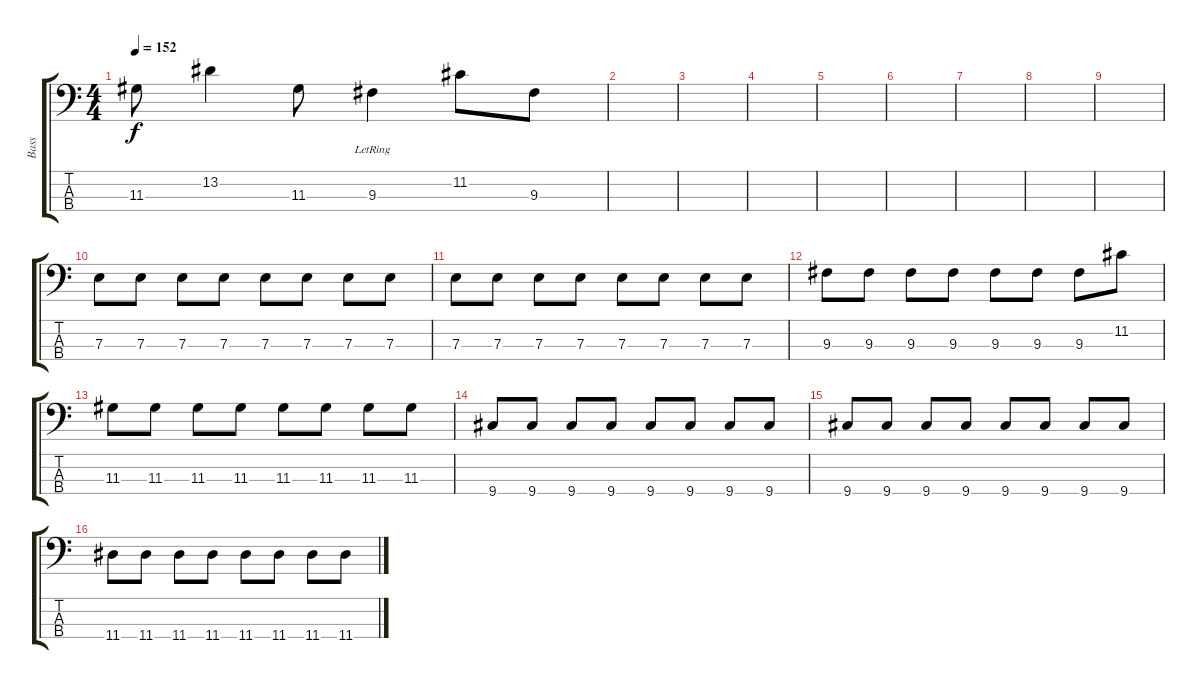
\track ("Bass" "Bass") {instrument electricbasspick}
\staff {score tabs}
\tuning (G2 D2 A1 E1) {hide}
\ts (4 4)
\tempo 152
\clef f4
\ks c
11.3{t}.8{dy f} 13.2.4 11.3.8 9.3{lr}.4 11.2.8 9.3.8 |
|
|
|
|
|
|
|
|
7.3.8 7.3.8 7.3.8 7.3.8 7.3.8 7.3.8 7.3.8 7.3.8 |
7.3.8 7.3.8 7.3.8 7.3.8 7.3.8 7.3.8 7.3.8 7.3.8 |
9.3.8 9.3.8 9.3.8 9.3.8 9.3.8 9.3.8 9.3.8 11.2.8 |
11.3.8 11.3.8 11.3.8 11.3.8 11.3.8 11.3.8 11.3.8 11.3.8 |
9.4.8 9.4.8 9.4.8 9.4.8 9.4.8 9.4.8 9.4.8 9.4.8 |
9.4.8 9.4.8 9.4.8 9.4.8 9.4.8 9.4.8 9.4.8 9.4.8 |
11.4.8 11.4.8 11.4.8 11.4.8 11.4.8 11.4.8 11.4.8 11.4.8
